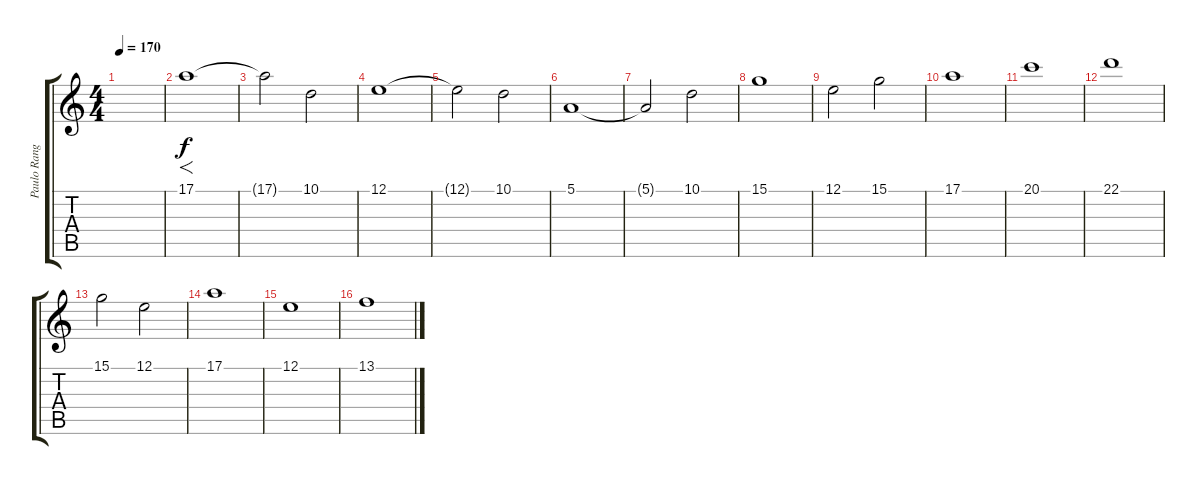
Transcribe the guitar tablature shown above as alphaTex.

\track ("Paulo Rangel" "Paulo Rang") {instrument stringensemble1}
\staff {score tabs}
\tuning (E4 B3 G3 D3 A2 E2) {hide}
\ts (4 4)
\tempo 170
\clef g2
\ks c
|
17.1.1{f} |
17.1{t}.2 10.1.2 |
12.1.1 |
12.1{t}.2 10.1.2 |
5.1.1 |
5.1{t}.2 10.1.2 |
15.1.1 |
12.1.2 15.1.2 |
17.1.1 |
20.1.1 |
22.1.1 |
15.1.2 12.1.2 |
17.1.1 |
12.1.1 |
13.1.1
